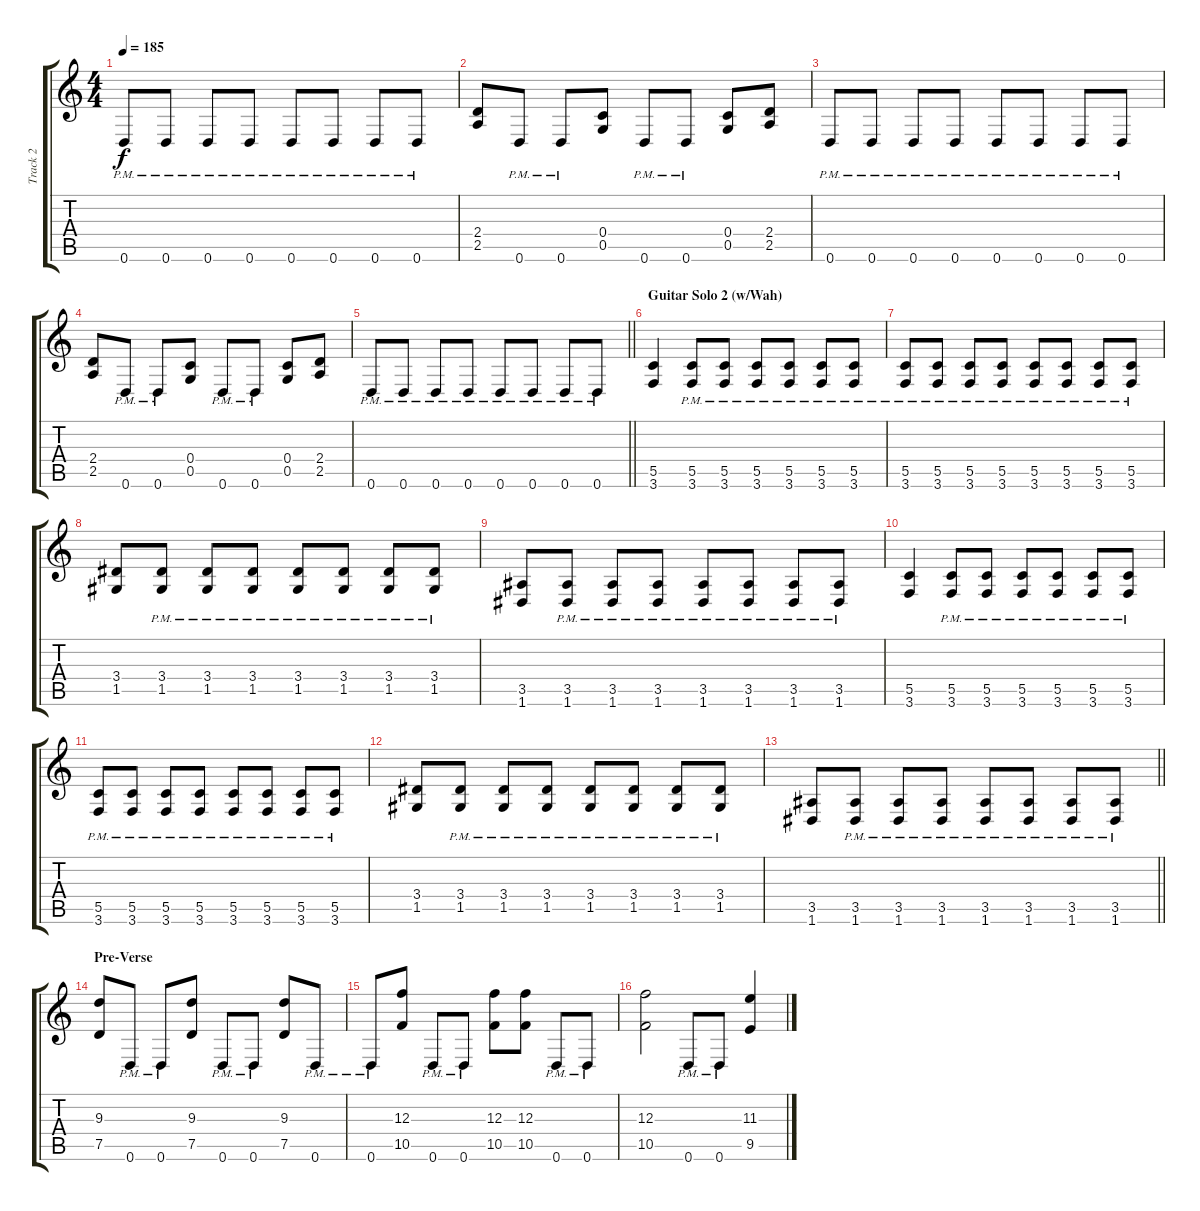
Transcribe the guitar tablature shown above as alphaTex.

\track ("Track 2" "Track 2") {instrument distortionguitar}
\staff {score tabs}
\tuning (D4 A3 F3 C3 G2 D2) {hide}
\ts (4 4)
\tempo 185
\clef g2
\ks c
0.6{pm}.8{dy f} 0.6{pm}.8 0.6{pm}.8 0.6{pm}.8 0.6{pm}.8 0.6{pm}.8 0.6{pm}.8 0.6{pm}.8 |
(2.4 2.5).8 0.6{pm}.8 0.6{pm}.8 (0.4 0.5).8 0.6{pm}.8 0.6{pm}.8 (0.4 0.5).8 (2.4 2.5).8 |
0.6{pm}.8 0.6{pm}.8 0.6{pm}.8 0.6{pm}.8 0.6{pm}.8 0.6{pm}.8 0.6{pm}.8 0.6{pm}.8 |
(2.4 2.5).8 0.6{pm}.8 0.6{pm}.8 (0.4 0.5).8 0.6{pm}.8 0.6{pm}.8 (0.4 0.5).8 (2.4 2.5).8 |
\barLineRight lightlight
0.6{pm}.8 0.6{pm}.8 0.6{pm}.8 0.6{pm}.8 0.6{pm}.8 0.6{pm}.8 0.6{pm}.8 0.6{pm}.8 |
\section ("" "Guitar Solo 2 (w/Wah)")
(5.5 3.6).4 (5.5{pm} 3.6{pm}).8 (5.5{pm} 3.6{pm}).8 (5.5{pm} 3.6{pm}).8 (5.5{pm} 3.6{pm}).8 (5.5{pm} 3.6{pm}).8 (5.5{pm} 3.6{pm}).8 |
(5.5{pm} 3.6{pm}).8 (5.5{pm} 3.6{pm}).8 (5.5{pm} 3.6{pm}).8 (5.5{pm} 3.6{pm}).8 (5.5{pm} 3.6{pm}).8 (5.5{pm} 3.6{pm}).8 (5.5{pm} 3.6{pm}).8 (5.5{pm} 3.6{pm}).8 |
(3.4 1.5).8 (3.4{pm} 1.5{pm}).8 (3.4{pm} 1.5{pm}).8 (3.4{pm} 1.5{pm}).8 (3.4{pm} 1.5{pm}).8 (3.4{pm} 1.5{pm}).8 (3.4{pm} 1.5{pm}).8 (3.4{pm} 1.5{pm}).8 |
(3.5 1.6).8 (3.5{pm} 1.6{pm}).8 (3.5{pm} 1.6{pm}).8 (3.5{pm} 1.6{pm}).8 (3.5{pm} 1.6{pm}).8 (3.5{pm} 1.6{pm}).8 (3.5{pm} 1.6{pm}).8 (3.5{pm} 1.6{pm}).8 |
(5.5 3.6).4 (5.5{pm} 3.6{pm}).8 (5.5{pm} 3.6{pm}).8 (5.5{pm} 3.6{pm}).8 (5.5{pm} 3.6{pm}).8 (5.5{pm} 3.6{pm}).8 (5.5{pm} 3.6{pm}).8 |
(5.5{pm} 3.6{pm}).8 (5.5{pm} 3.6{pm}).8 (5.5{pm} 3.6{pm}).8 (5.5{pm} 3.6{pm}).8 (5.5{pm} 3.6{pm}).8 (5.5{pm} 3.6{pm}).8 (5.5{pm} 3.6{pm}).8 (5.5{pm} 3.6{pm}).8 |
(3.4 1.5).8 (3.4{pm} 1.5{pm}).8 (3.4{pm} 1.5{pm}).8 (3.4{pm} 1.5{pm}).8 (3.4{pm} 1.5{pm}).8 (3.4{pm} 1.5{pm}).8 (3.4{pm} 1.5{pm}).8 (3.4{pm} 1.5{pm}).8 |
\barLineRight lightlight
(3.5 1.6).8 (3.5{pm} 1.6{pm}).8 (3.5{pm} 1.6{pm}).8 (3.5{pm} 1.6{pm}).8 (3.5{pm} 1.6{pm}).8 (3.5{pm} 1.6{pm}).8 (3.5{pm} 1.6{pm}).8 (3.5{pm} 1.6{pm}).8 |
\section ("" "Pre-Verse")
(9.3 7.5).8 0.6{pm}.8 0.6{pm}.8 (9.3 7.5).8 0.6{pm}.8 0.6{pm}.8 (9.3 7.5).8 0.6{pm}.8 |
0.6{pm}.8 (12.3 10.5).8 0.6{pm}.8 0.6{pm}.8 (12.3 10.5).8 (12.3 10.5).8 0.6{pm}.8 0.6{pm}.8 |
(12.3 10.5).2 0.6{pm}.8 0.6{pm}.8 (11.3 9.5).4
